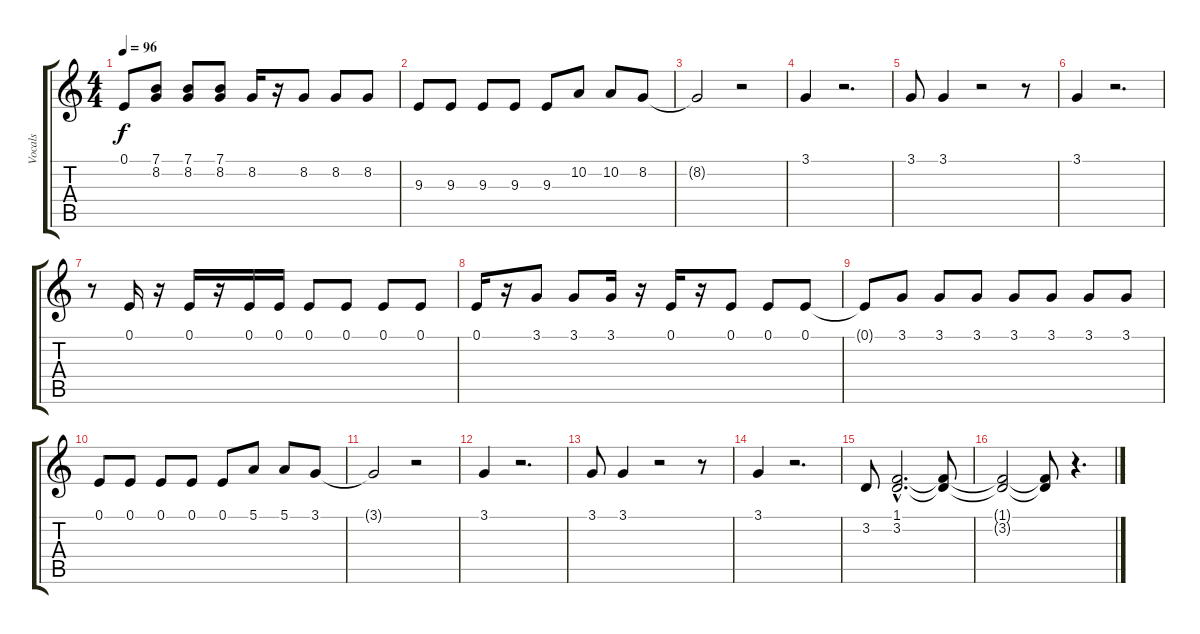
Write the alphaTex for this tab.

\track ("Vocals" "Vocals") {instrument bassoon}
\staff {score tabs}
\tuning (E4 B3 G3 D3 A2 E2) {hide}
\ts (4 4)
\tempo 96
\clef g2
\ks c
0.1{t}.8{dy f} (7.1 8.2).8 (7.1 8.2).8 (7.1 8.2).8 8.2.16 r.16 8.2.8 8.2.8 8.2.8 |
9.3.8 9.3.8 9.3.8 9.3.8 9.3.8 10.2.8 10.2.8 8.2.8 |
8.2{t}.2 r.2 |
3.1.4 r.2{d} |
3.1.8 3.1.4 r.2 r.8 |
3.1.4 r.2{d} |
r.8 0.1.16 r.16 0.1.16 r.16 0.1.16 0.1.16 0.1.8 0.1.8 0.1.8 0.1.8 |
0.1.16 r.16 3.1.8 3.1.8 3.1.16 r.16 0.1.16 r.16 0.1.8 0.1.8 0.1.8 |
0.1{t}.8 3.1.8 3.1.8 3.1.8 3.1.8 3.1.8 3.1.8 3.1.8 |
0.1.8 0.1.8 0.1.8 0.1.8 0.1.8 5.1.8 5.1.8 3.1.8 |
3.1{t}.2 r.2 |
3.1.4 r.2{d} |
3.1.8 3.1.4 r.2 r.8 |
3.1.4 r.2{d} |
3.2.8 (1.1{hac} 3.2{hac}).2{d} (1.1{t} 3.2{t}).8 |
(1.1{t} 3.2{t}).2 (1.1{t} 3.2{t}).8 r.4{d}
